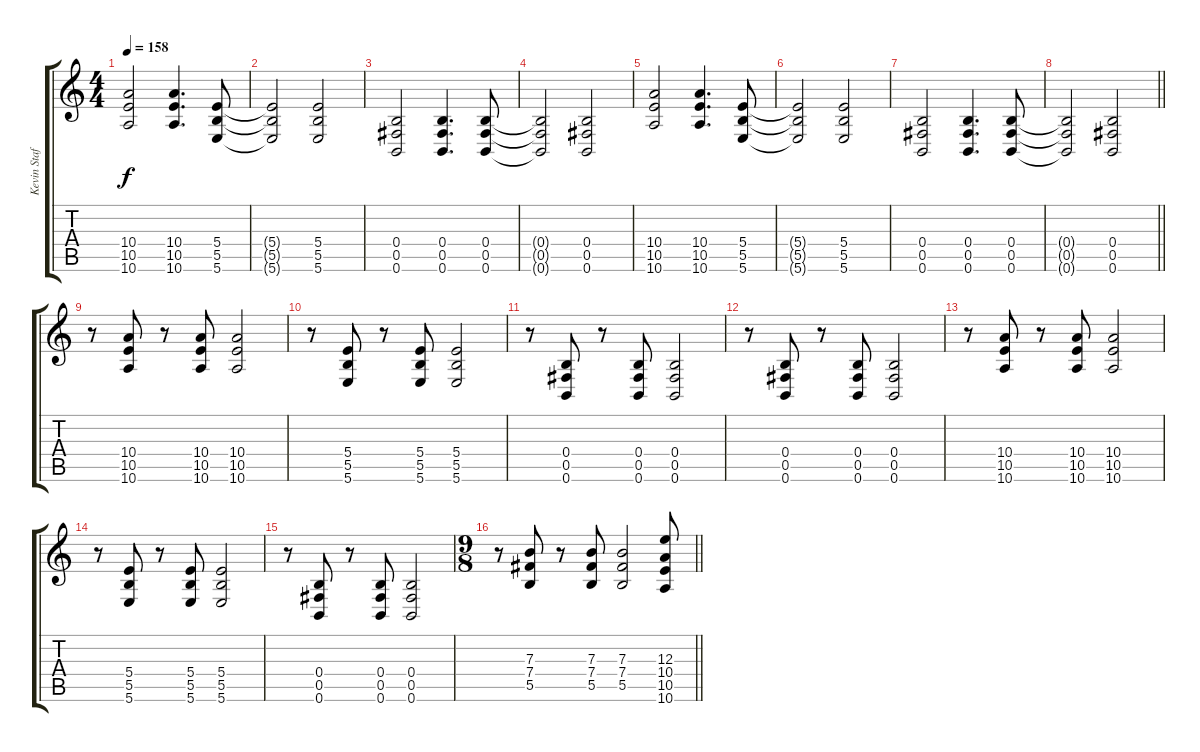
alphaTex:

\track ("Kevin Staff" "Kevin Staf") {instrument distortionguitar}
\staff {score tabs}
\tuning (Db4 Ab3 E3 B2 Gb2 B1) {hide}
\ts (4 4)
\tempo 158
\clef g2
\ks c
(10.4 10.5 10.6).2{dy f} (10.4 10.5 10.6).4{d} (5.4 5.5 5.6).8 |
(5.4{t} 5.5{t} 5.6{t}).2 (5.4 5.5 5.6).2 |
(0.4 0.5 0.6).2 (0.4 0.5 0.6).4{d} (0.4 0.5 0.6).8 |
(0.4{t} 0.5{t} 0.6{t}).2 (0.4 0.5 0.6).2 |
(10.4 10.5 10.6).2 (10.4 10.5 10.6).4{d} (5.4 5.5 5.6).8 |
(5.4{t} 5.5{t} 5.6{t}).2 (5.4 5.5 5.6).2 |
(0.4 0.5 0.6).2 (0.4 0.5 0.6).4{d} (0.4 0.5 0.6).8 |
\barLineRight lightlight
(0.4{t} 0.5{t} 0.6{t}).2 (0.4 0.5 0.6).2 |
r.8 (10.4 10.5 10.6).8 r.8 (10.4 10.5 10.6).8 (10.4 10.5 10.6).2 |
r.8 (5.4 5.5 5.6).8 r.8 (5.4 5.5 5.6).8 (5.4 5.5 5.6).2 |
r.8 (0.4 0.5 0.6).8 r.8 (0.4 0.5 0.6).8 (0.4 0.5 0.6).2 |
r.8 (0.4 0.5 0.6).8 r.8 (0.4 0.5 0.6).8 (0.4 0.5 0.6).2 |
r.8 (10.4 10.5 10.6).8 r.8 (10.4 10.5 10.6).8 (10.4 10.5 10.6).2 |
r.8 (5.4 5.5 5.6).8 r.8 (5.4 5.5 5.6).8 (5.4 5.5 5.6).2 |
r.8 (0.4 0.5 0.6).8 r.8 (0.4 0.5 0.6).8 (0.4 0.5 0.6).2 |
\ts (9 8)
\barLineRight lightlight
r.8 (7.3 7.4 5.5).8 r.8 (7.3 7.4 5.5).8 (7.3 7.4 5.5).2 (12.3 10.4 10.5 10.6).8
